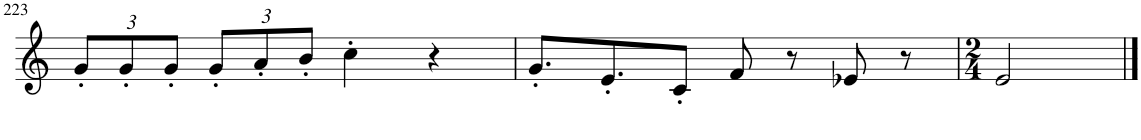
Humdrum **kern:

**kern
*part1
*staff1
*I"Violin
*I'Vln.
!!LO:PB:g=z
*clefG2
*k[]
*M4/4
*Xbrackettup
=223
12g'/L
12g'/
12g'/J
12g'/L
12a'/
12b'/J
4cc'\
4r
=224
8.g'/L
8.e'/
8c'/J
8f/
8r
8e-X/
8r
=225
*M2/4
2e/
==
*-
